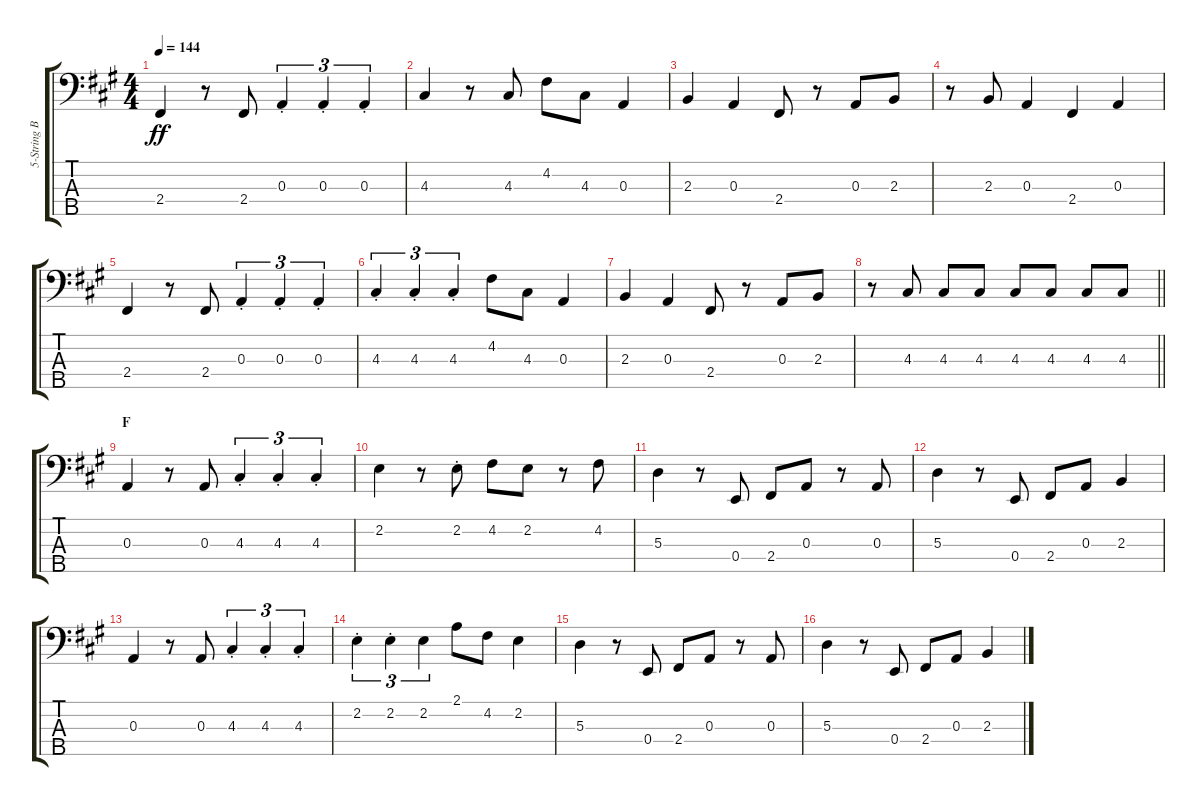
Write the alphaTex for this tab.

\track ("5-String Bass" "5-String B") {instrument electricbassfinger}
\staff {score tabs}
\tuning (G2 D2 A1 E1 B0) {hide}
\ts (4 4)
\tempo 144
\clef f4
\ks a
2.4.4{dy ff} r.8 2.4.8 0.3{st}.4{tu (3 2)} 0.3{st}.4{tu (3 2)} 0.3{st}.4{tu (3 2)} |
4.3.4 r.8 4.3.8 4.2.8 4.3.8 0.3.4 |
2.3.4 0.3.4 2.4.8 r.8 0.3.8 2.3.8 |
r.8 2.3.8 0.3.4 2.4.4 0.3.4 |
2.4.4 r.8 2.4.8 0.3{st}.4{tu (3 2)} 0.3{st}.4{tu (3 2)} 0.3{st}.4{tu (3 2)} |
4.3{st}.4{tu (3 2)} 4.3{st}.4{tu (3 2)} 4.3{st}.4{tu (3 2)} 4.2.8 4.3.8 0.3.4 |
2.3.4 0.3.4 2.4.8 r.8 0.3.8 2.3.8 |
\barLineRight lightlight
r.8 4.3.8 4.3.8 4.3.8 4.3.8 4.3.8 4.3.8 4.3.8 |
\section ("" "F")
0.3.4 r.8 0.3.8 4.3{st}.4{tu (3 2)} 4.3{st}.4{tu (3 2)} 4.3{st}.4{tu (3 2)} |
2.2.4 r.8 2.2{st}.8 4.2.8 2.2.8 r.8 4.2.8 |
5.3.4 r.8 0.4.8 2.4.8 0.3.8 r.8 0.3.8 |
5.3.4 r.8 0.4.8 2.4.8 0.3.8 2.3.4 |
0.3.4 r.8 0.3.8 4.3{st}.4{tu (3 2)} 4.3{st}.4{tu (3 2)} 4.3{st}.4{tu (3 2)} |
2.2{st}.4{tu (3 2)} 2.2{st}.4{tu (3 2)} 2.2.4{tu (3 2)} 2.1.8 4.2.8 2.2.4 |
5.3.4 r.8 0.4.8 2.4.8 0.3.8 r.8 0.3.8 |
5.3.4 r.8 0.4.8 2.4.8 0.3.8 2.3.4
